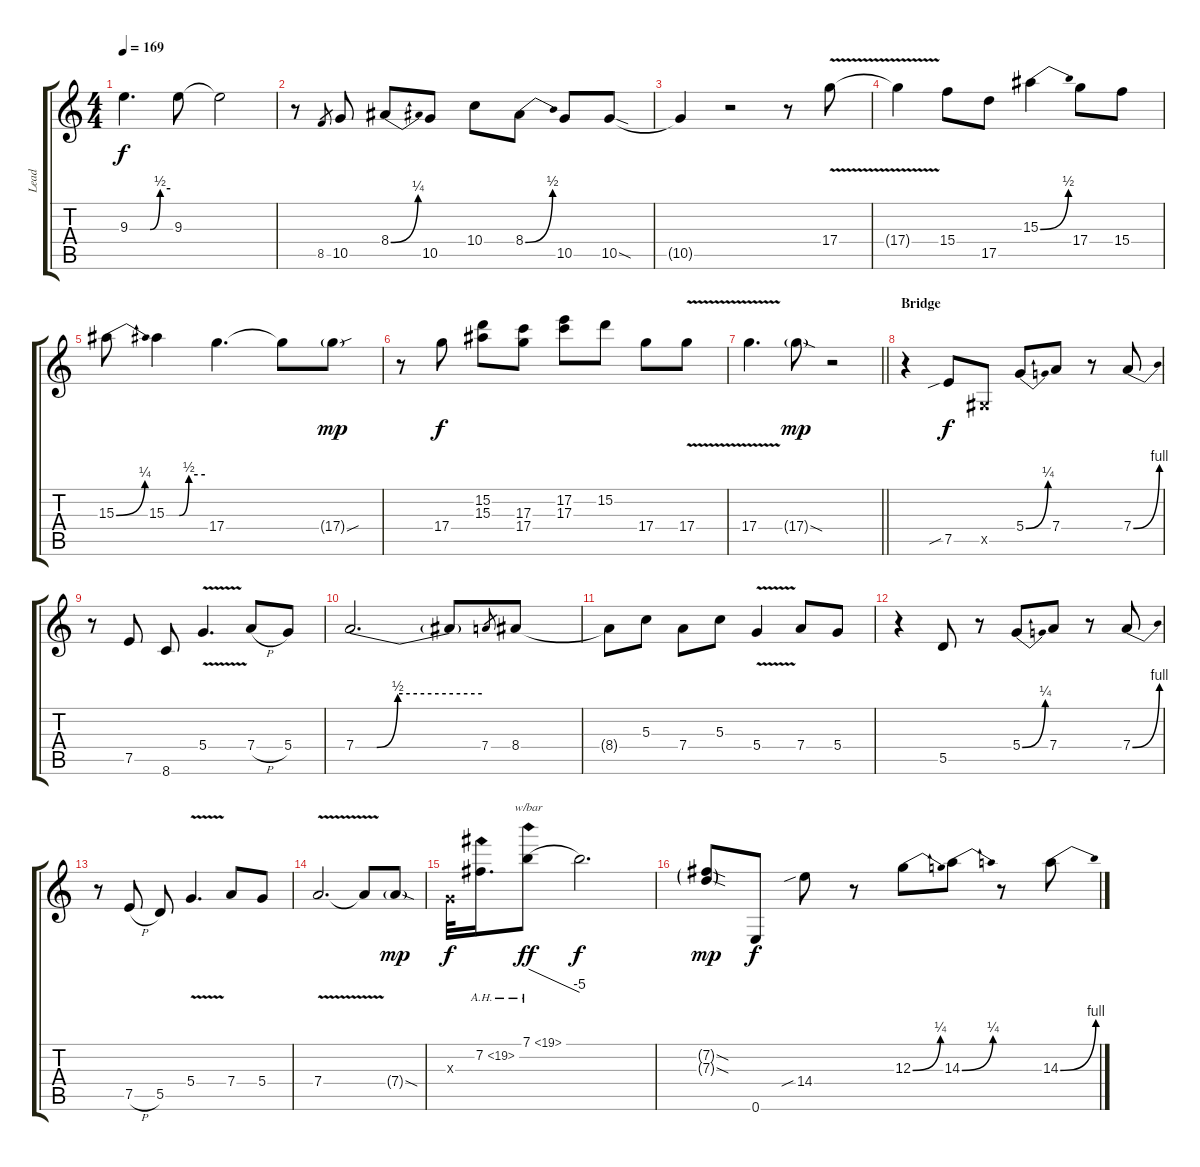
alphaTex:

\track ("Lead" "Lead") {instrument distortionguitar}
\staff {score tabs}
\tuning (E4 B3 G3 D3 A2 E2) {hide}
\ts (4 4)
\tempo 169
\clef g2
\ks c
9.3{be (custom 0 0 30 0 45 2 60 2)}.4{d dy f} 9.3.8 9.3{t}.2 |
r.8 8.5.8{gr} 10.5.8 8.4{be (bend 0 0 60 1)}.8 10.5.8 10.4.8 8.4{be (bend 0 0 60 2)}.8 10.5.8 10.5{sod}.8 |
10.5{t}.4 r.2 r.8 17.4{v}.8 |
17.4{t}.4 15.4.8 17.5.8 15.3{be (bend 0 0 60 2)}.4 17.4.8 15.4.8 |
15.3{be (bend 0 0 60 1)}.8 15.3{be (custom 0 0 20 0 35 2 60 2)}.4 17.4.4{d} 17.4{t}.8 17.4{sou g}.8{dy mp} |
r.8 17.4.8{dy f} (15.2 15.3).8 (17.3 17.4).8 (17.2 17.3).8 15.2.8 17.4.8 17.4{v}.8 |
\barLineRight lightlight
17.4{v}.4{d} 17.4{sod g}.8{dy mp} r.2 |
\section ("" "Bridge")
r.4 7.5{sib}.8{dy f} -1.5{x}.8 5.4{be (bend 0 0 60 1)}.8 7.4.8 r.8 7.4{be (bend 0 0 60 4)}.8 |
r.8 7.5.8 8.6.8 5.4{v}.4{d} 7.4{h}.8 5.4.8 |
7.4{be (custom 0 0 10 0 20 2 60 2)}.2{d} 7.4{t}.8 7.4.8{gr} 8.4.8 |
8.4{t}.8 5.3.8 7.4.8 5.3.8 5.4{v}.4 7.4.8 5.4.8 |
r.4 5.5.8 r.8 5.4{be (bend 0 0 60 1)}.8 7.4.8 r.8 7.4{be (bend 0 0 60 4)}.8 |
r.8 7.5{h}.8 5.5.8 5.4{v}.4{d} 7.4.8 5.4.8 |
7.4{v}.2{d} 7.4{t}.8 7.4{sod g}.8{dy mp} |
0.3{x}.32{dy f} 7.2{ah 12}.16{d} 7.1{ah 12}.8{tbe (dive default 0 0 60 -20) dy ff} 7.1{t}.2{d dy f} |
(7.2{sod g} 7.3{sod g}).8{dy mp} 0.6.8{dy f} 14.4{sib}.8 r.8 12.3{be (bend 0 0 60 1)}.8 14.3{be (bend 0 0 60 1)}.8 r.8 14.3{be (bend 0 0 60 4)}.8
